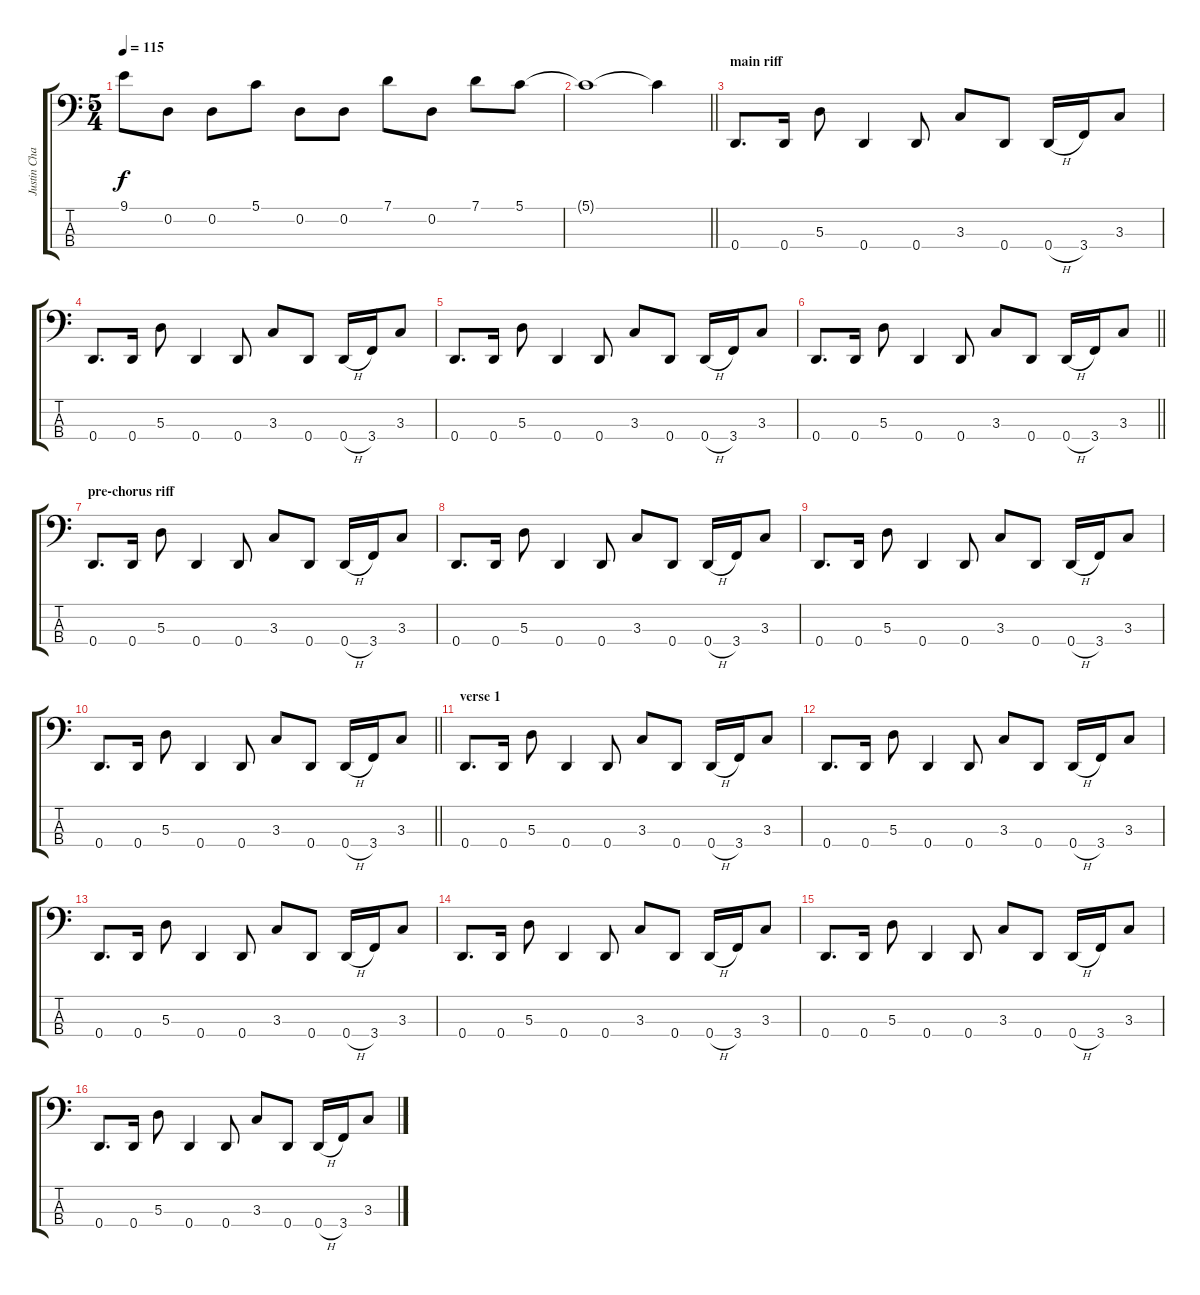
\track ("Justin Chancellor" "Justin Cha") {instrument electricbassfinger}
\staff {score tabs}
\tuning (G2 D2 A1 D1) {hide}
\ts (5 4)
\tempo 115
\clef f4
\ks c
9.1.8{dy f} 0.2.8 0.2.8 5.1.8 0.2.8 0.2.8 7.1.8 0.2.8 7.1.8 5.1.8 |
\barLineRight lightlight
5.1{t}.1 5.1{t}.4 |
\section ("" "main riff")
0.4.8{d} 0.4.16 5.3.8 0.4.4 0.4.8 3.3.8 0.4.8 0.4{h}.16 3.4.16 3.3.8 |
0.4.8{d} 0.4.16 5.3.8 0.4.4 0.4.8 3.3.8 0.4.8 0.4{h}.16 3.4.16 3.3.8 |
0.4.8{d} 0.4.16 5.3.8 0.4.4 0.4.8 3.3.8 0.4.8 0.4{h}.16 3.4.16 3.3.8 |
\barLineRight lightlight
0.4.8{d} 0.4.16 5.3.8 0.4.4 0.4.8 3.3.8 0.4.8 0.4{h}.16 3.4.16 3.3.8 |
\section ("" "pre-chorus riff")
0.4.8{d} 0.4.16 5.3.8 0.4.4 0.4.8 3.3.8 0.4.8 0.4{h}.16 3.4.16 3.3.8 |
0.4.8{d} 0.4.16 5.3.8 0.4.4 0.4.8 3.3.8 0.4.8 0.4{h}.16 3.4.16 3.3.8 |
0.4.8{d} 0.4.16 5.3.8 0.4.4 0.4.8 3.3.8 0.4.8 0.4{h}.16 3.4.16 3.3.8 |
\barLineRight lightlight
0.4.8{d} 0.4.16 5.3.8 0.4.4 0.4.8 3.3.8 0.4.8 0.4{h}.16 3.4.16 3.3.8 |
\section ("" "verse 1")
0.4.8{d} 0.4.16 5.3.8 0.4.4 0.4.8 3.3.8 0.4.8 0.4{h}.16 3.4.16 3.3.8 |
0.4.8{d} 0.4.16 5.3.8 0.4.4 0.4.8 3.3.8 0.4.8 0.4{h}.16 3.4.16 3.3.8 |
0.4.8{d} 0.4.16 5.3.8 0.4.4 0.4.8 3.3.8 0.4.8 0.4{h}.16 3.4.16 3.3.8 |
0.4.8{d} 0.4.16 5.3.8 0.4.4 0.4.8 3.3.8 0.4.8 0.4{h}.16 3.4.16 3.3.8 |
0.4.8{d} 0.4.16 5.3.8 0.4.4 0.4.8 3.3.8 0.4.8 0.4{h}.16 3.4.16 3.3.8 |
0.4.8{d} 0.4.16 5.3.8 0.4.4 0.4.8 3.3.8 0.4.8 0.4{h}.16 3.4.16 3.3.8
